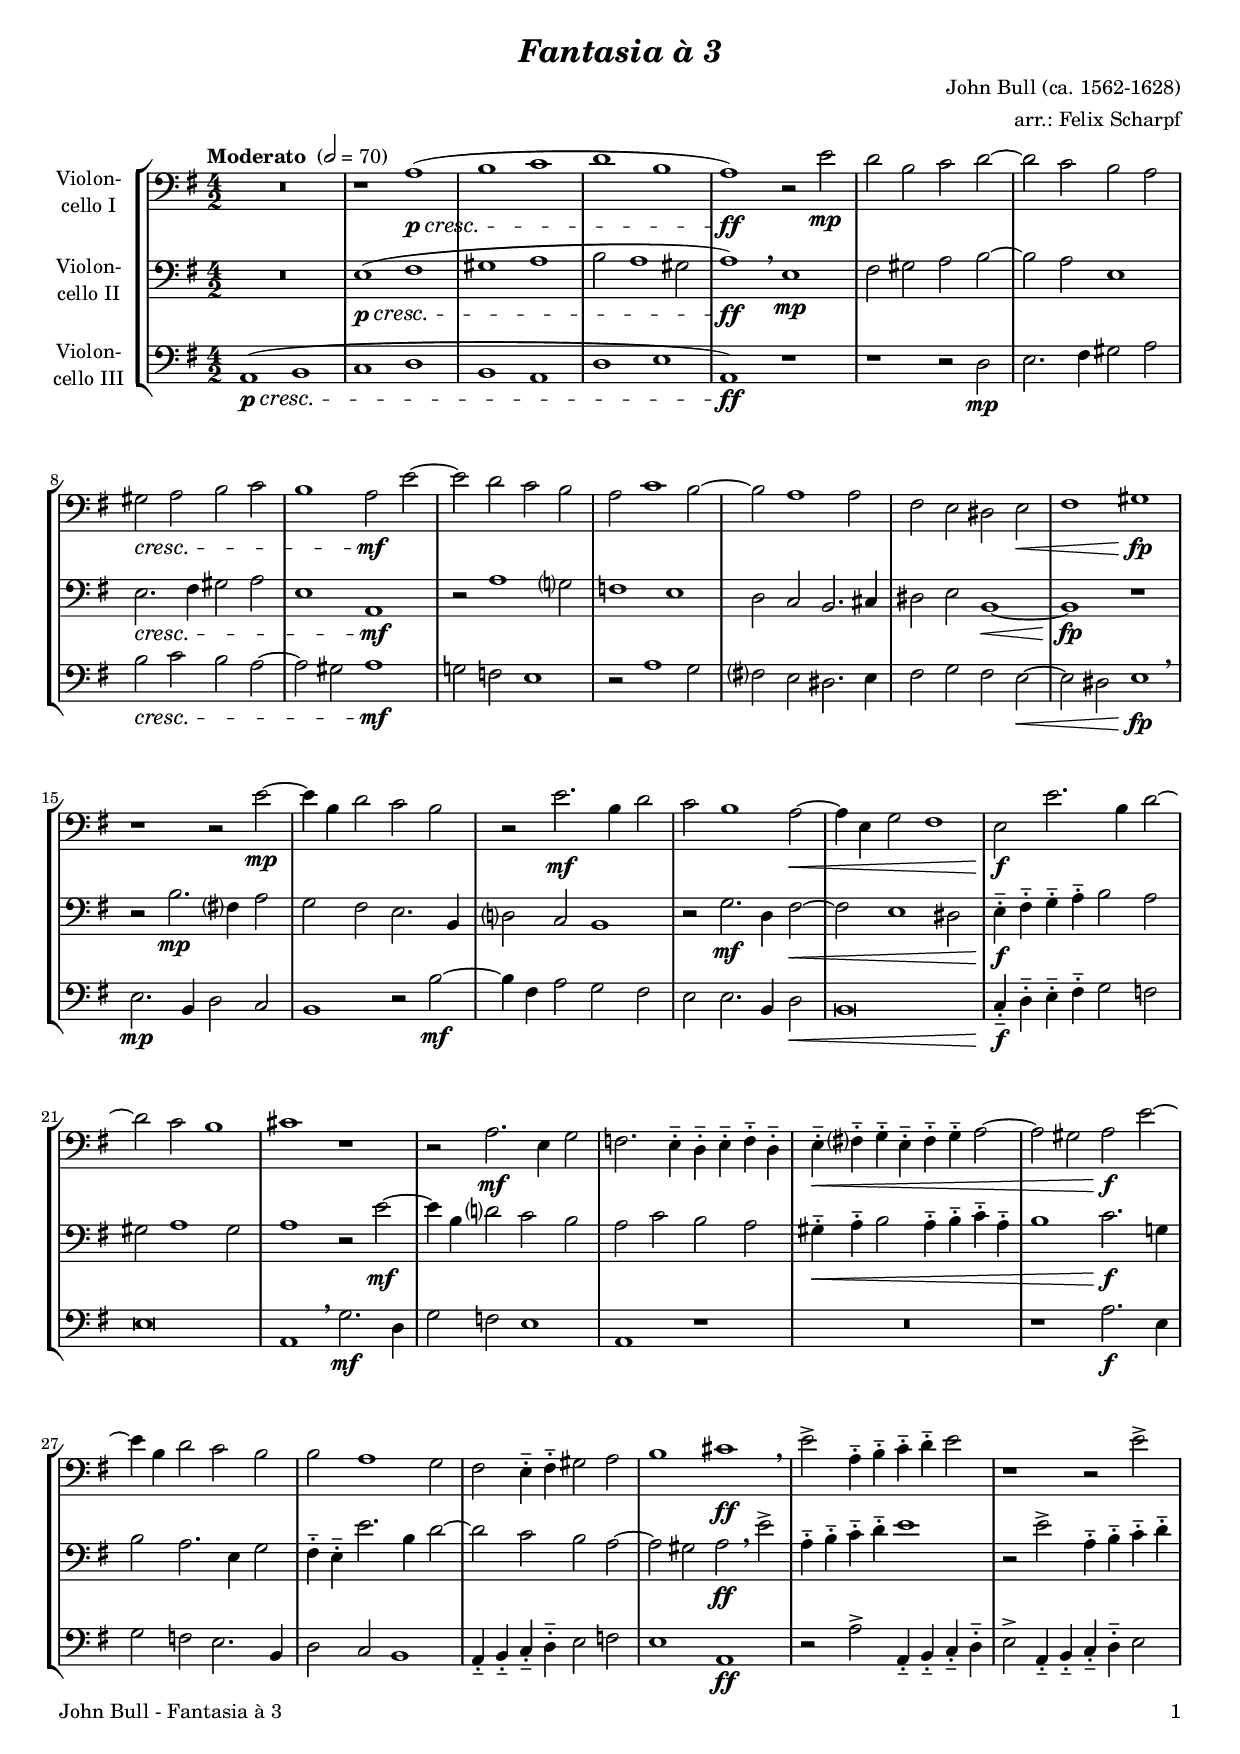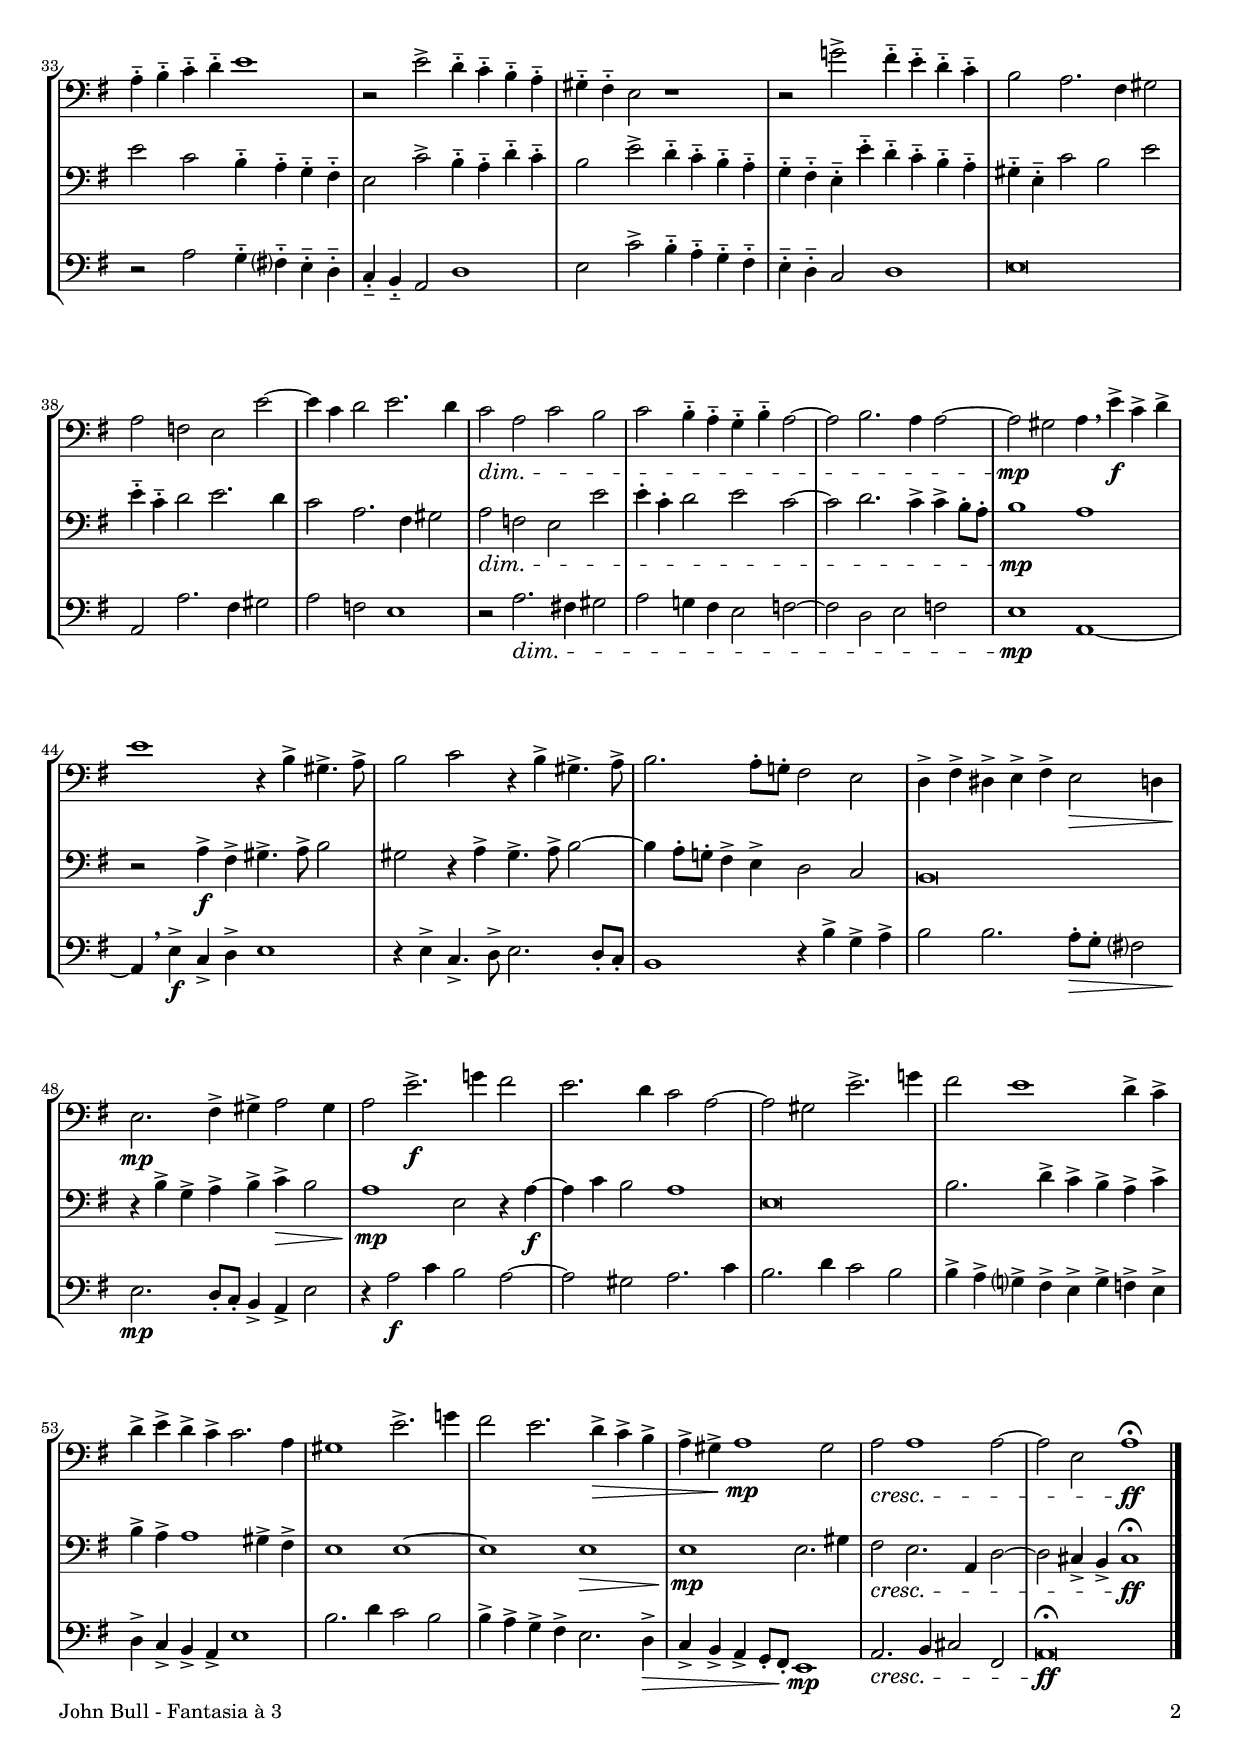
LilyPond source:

\version "2.20.2"
\include "deutsch.ly"
  
#(set-global-staff-size 17.5)

\header {
  title     = \markup \bold \italic "Fantasia à 3"
  composer  = "John Bull (ca. 1562-1628)"
  arranger  = "arr.: Felix Scharpf"
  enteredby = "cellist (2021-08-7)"
%  piece     = ""
}

voiceconsts = {
  \key g \major
  \time 4/2
  \clef "bass"
%  \numericTimeSignature
  % Set default beaming for all staves
  \set Timing.beamExceptions = #'()
  \set Timing.baseMoment     = #(ly:make-moment 1 4)
  \set Timing.beatStructure  = #'(1 1 1)
  \tempo "Moderato " 2=70
}

micl = "clarinet"
mifl = "flute"
miob = "oboe"
mifh = "french horn"
misx = "tenor sax"
mist = "string ensemble 1"
miba = "cello"

boxa = { \bar "||" \mark \markup \box \italic "A" }
boxb = { \bar "||" \mark \markup \box \italic "B" }
boxc = { \bar "||" \mark \markup \box \italic "C" }

va = \relative c' {
  \voiceconsts

  R\breve
  r1 a(\p\cresc
  h c
  d h
  a)\ff r2 e'\mp
  d h c d~
  d c h a

  gis\cresc a h c
  h1 a2\mf e'~
  e d c h
  a c1 h2~
  h a1 a2
  fis e dis e\<

  fis1 gis\!\fp
  r r2 e'~\mp
  e4 h d2 c h
  r e2.\mf h4 d2
  c h1 a2~\<
  a4 e g2 fis1

  e2\!\f e'2. h4 d2~
  d c h1
  cis r
  r2 a2.\mf e4 g2
  f2. e4---. d---. e---. f---. d---.

  e---.\< fis?---. g---. e---. fis---. g---. a2~
  a gis a\!\f e'~
  e4 h d2 c h
  h a1 g2
  fis e4---. fis---. gis2 a

  h1 cis\ff \breathe
  e2-> a,4---. h---. c---. d---. e2
  r1 r2 e->
  a,4---. h---. c---. d---. e1

  r2 e-> d4---. c---. h---. a---.
  gis---. fis---. e2 r1
  r2 g'!-> fis4---. e---. d---. c---.
  h2 a2. fis4 gis2

  a f e e'~
  e4 c d2 e2. d4
  c2\dim a c h
  c h4---. a---. g---. h---. a2~

  a h2. a4 a2~
  a\mp gis a4 \breathe e'->\f c-> d->
  e1 r4 h-> gis4.-> a8->
  h2 c r4 h-> gis4.-> a8->

  h2. a8-. g!-. fis2 e
  d4-> fis-> dis-> e-> fis-> e2\> d4
  e2.\!\mp fis4-> gis-> a2 gis4
  a2 e'2.->\f g!4 fis2

  e2. d4 c2 a~
  a gis e'2.-> g!4
  fis2 e1 d4-> c->
  d-> e-> d-> c-> c2. a4

  gis1 e'2.-> g!4
  fis2 e2. d4->\> c-> h->
  a-> gis-> a1\!\mp gis2
  a\cresc a1 a2~
  a e a1\fermata\ff \bar "|."
}

vb = \relative c {
  \voiceconsts

  R\breve
  e1(\p\cresc fis
  gis a
  h2 a1 gis2
  a1)\ff \breathe e\mp
  fis2 gis a h~
  h a e1

  e2.\cresc fis4 gis2 a
  e1 a,\mf
  r2 a'1 g?2
  f1 e
  d2 c h2. cis4
  dis2 e h1~\<

  h\!\fp r
  r2 h'2.\mp fis?4 a2
  g fis e2. h4
  d?2 c h1
  r2 g'2.\mf d4 fis2~\<
  fis e1 dis2

  e4---.\!\f fis---. g---. a---. h2 a
  gis a1 gis2
  a1 r2 e'~\mf
  e4 h d?2 c h
  a c h a

  gis4---.\< a---. h2 a4---. h---. c---. a---.
  h1 c2.\!\f g!4
  h2 a2. e4 g2
  fis4---. e---. e'2. h4 d2~
  d c h a~

  a gis a\ff \breathe e'->
  a,4---. h---. c---. d---. e1
  r2 e-> a,4---. h---. c---. d---.
  e2 c h4---. a---. g---. fis---.

  e2 c'-> h4---. a---. d---. c---.
  h2 e-> d4---. c---. h---. a---.
  g---. fis---. e---. e'---. d---. c---. h---. a---.
  gis---. e---. c'2 h e

  e4---. c---. d2 e2. d4
  c2 a2. fis4 gis2
  a\dim f e e'
  e4-. c-. d2 e c~

  c d2. c4-> c-> h8-. a-.
  h1\mp a
  r2 a4->\f fis-> gis4.-> a8-> h2
  gis r4 a-> gis4.-> a8-> h2~

  h4 a8-. g!-. fis4-> e-> d2 c
  h\breve
  r4 h'-> g-> a-> h-> c->\> h2
  a1\!\mp e2 r4 a~\f

  a c h2 a1
  e\breve
  h'2. d4-> c-> h-> a-> c->
  h-> a-> a1 gis4-> fis->

  e1 e~
  e e\>
  e\!\mp e2. gis4
  fis2\cresc e2. a,4 d2~
  d cis4-> h-> cis1\fermata\ff \bar "|."
}

vc = \relative c {
  \voiceconsts

  a1(\p\cresc h
  c d
  h a
  d e
  a,)\ff r
  r r2 d\mp
  e2. fis4 gis2 a

  h\cresc c h a~
  a gis a1\mf
  g!2 f e1
  r2 a1 g2
  fis? e dis2. e4
  fis2 g fis e~\<

  e dis e1\!\fp \breathe
  e2.\mp h4 d2 c
  h1 r2 h'~\mf
  h4 fis a2 g fis
  e e2. h4 d2\<
  h\breve

  c4---.\!\f d---. e---. fis---. g2 f
  e\breve
  a,1 \breathe g'2.\mf d4
  g2 f e1
  a, r

  R\breve
  r1 a'2.\f e4
  g2 f e2. h4
  d2 c h1
  a4---. h---. c---. d---. e2 f

  e1 a,\ff
  r2 a'-> a,4---. h---. c---. d---.
  e2-> a,4---. h---. c---. d---. e2
  r a g4---. fis?---. e---. d---.

  c---. h---. a2 d1
  e2 c'-> h4---. a---. g---. fis---.
  e---. d---. c2 d1
  e\breve

  a,2 a'2. fis4 gis2
  a f e1
  r2 a2.\dim fis!4 gis2
  a g!4 fis e2 f~

  f d e f
  e1\mp a,~
  a4 \breathe e'->\f c-> d-> e1
  r4 e-> c4.-> d8-> e2. d8-. c-.

  h1 r4 h'-> g-> a->
  h2 h2. a8-.\> g-. fis?2
  e2.\!\mp d8-. c-. h4-> a-> e'2
  r4 a2\f c4 h2 a~

  a gis a2. c4
  h2. d4 c2 h
  h4-> a-> g?-> fis-> e-> g-> f-> e->
  d-> c-> h-> a-> e'1

  h'2. d4 c2 h
  h4-> a-> g-> fis-> e2. d4->\>
  c-> h-> a-> g8-. fis-. e1\!\mp
  a2.\cresc h4 cis2 fis,
  a\breve\fermata\ff \bar "|."
}


music = \new StaffGroup <<
      \new Staff {
	\set Staff.midiInstrument = \miba
	\set Staff.instrumentName = \markup \center-column { "Violon-" "cello I" }
	\transpose g g { \va }
      }

      \new Staff {
	\set Staff.midiInstrument = \miba
	\set Staff.instrumentName = \markup \center-column { "Violon-" "cello II" }
	\transpose g g { \vb }
      }

      \new Staff {
	\set Staff.midiInstrument = \miba
	\set Staff.instrumentName = \markup \center-column { "Violon-" "cello III" }
	\transpose g g { \vc }
      }
>>

\book {
   \paper {
    print-page-number = ##t
    print-first-page-number = ##t
    ragged-last-bottom = ##f
    oddHeaderMarkup = \markup \null
    evenHeaderMarkup = \markup \null
    oddFooterMarkup = \markup {
      \fill-line {
        \on-the-fly #print-page-number-check-first
        "John Bull - Fantasia à 3" \fromproperty #'page:page-number-string
      }
    }
    evenFooterMarkup = \oddFooterMarkup
  } \score {
    \music
    \layout {}
  }

  \score {
    \unfoldRepeats \music

    \midi {
      \context {
        \Score
      }
    }
  }
}